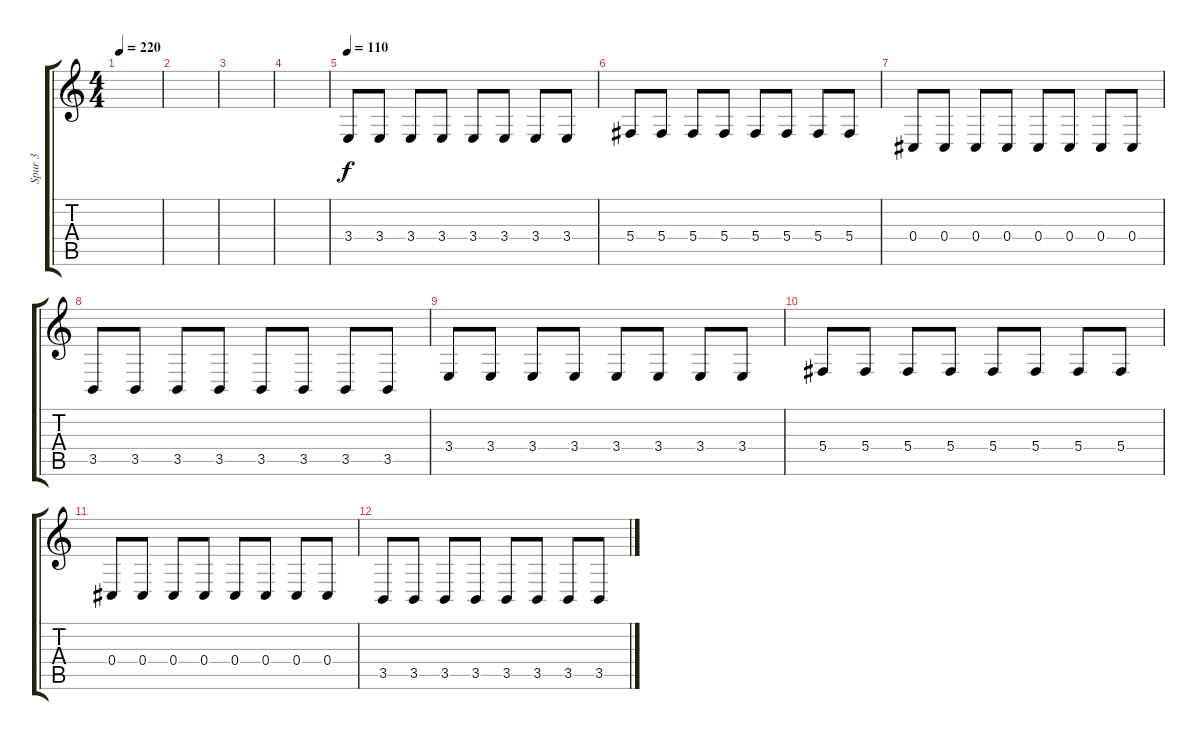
\track ("Spur 3" "Spur 3") {instrument stringensemble2}
\staff {score tabs}
\tuning (Eb4 Bb3 Gb3 Db3 Ab2 Db2) {hide}
\ts (4 4)
\tempo 220
\clef g2
\ks c
|
|
|
|
\tempo 110
3.4.8{volume 5 instrument pad1newage} 3.4.8 3.4.8 3.4.8 3.4.8 3.4.8 3.4.8 3.4.8 |
5.4.8 5.4.8 5.4.8 5.4.8 5.4.8 5.4.8 5.4.8 5.4.8 |
0.4.8 0.4.8 0.4.8 0.4.8 0.4.8 0.4.8 0.4.8 0.4.8 |
3.5.8 3.5.8 3.5.8 3.5.8 3.5.8 3.5.8 3.5.8 3.5.8 |
3.4.8{volume 5 instrument pad1newage} 3.4.8 3.4.8 3.4.8 3.4.8 3.4.8 3.4.8 3.4.8 |
5.4.8 5.4.8 5.4.8 5.4.8 5.4.8 5.4.8 5.4.8 5.4.8 |
0.4.8 0.4.8 0.4.8 0.4.8 0.4.8 0.4.8 0.4.8 0.4.8 |
3.5.8 3.5.8 3.5.8 3.5.8 3.5.8 3.5.8 3.5.8 3.5.8
